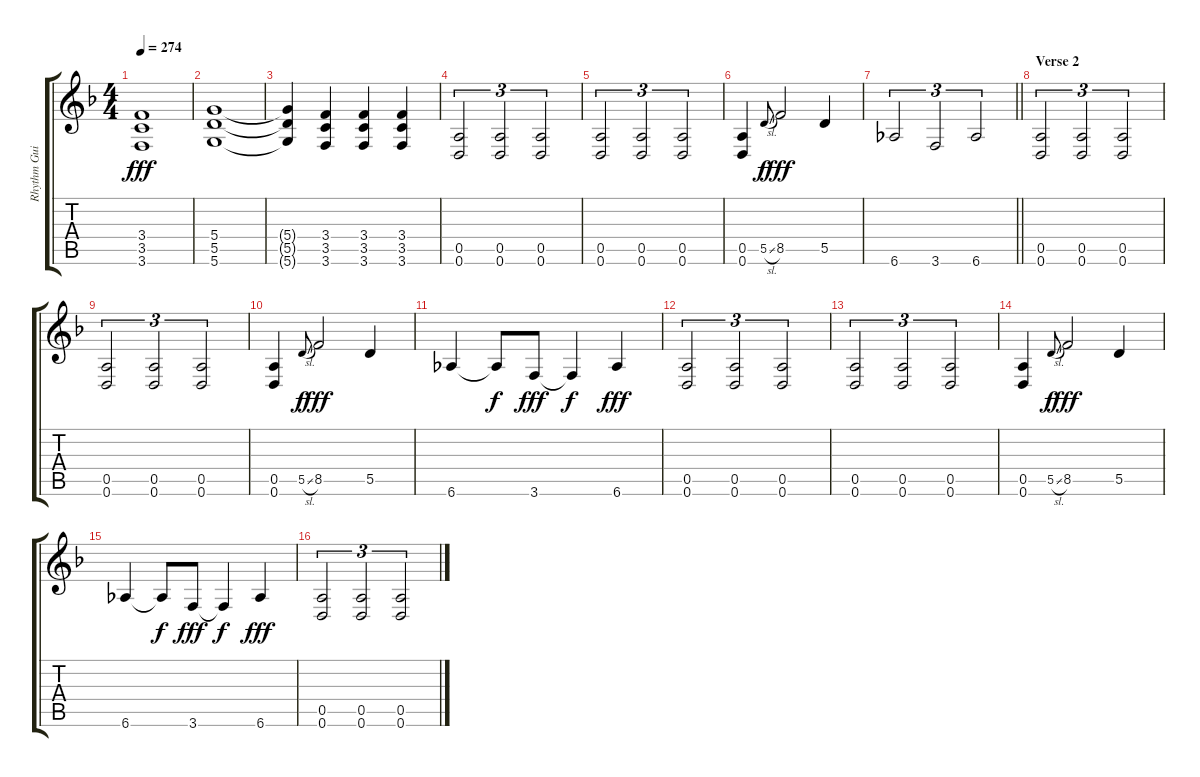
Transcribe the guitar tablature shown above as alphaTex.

\track ("Rhythm Guitar - right" "Rhythm Gui") {instrument distortionguitar}
\staff {score tabs}
\tuning (E4 B3 G3 D3 A2 D2) {hide}
\ts (4 4)
\tempo 274
\clef g2
\ks dminor
(3.4{t} 3.5{t} 3.6{t}).1{dy fff} |
(5.4 5.5 5.6).1 |
(5.4{t} 5.5{t} 5.6{t}).4 (3.4 3.5 3.6).4 (3.4 3.5 3.6).4 (3.4 3.5 3.6).4 |
(0.5 0.6).2{tu (3 2)} (0.5 0.6).2{tu (3 2)} (0.5 0.6).2{tu (3 2)} |
(0.5 0.6).2{tu (3 2)} (0.5 0.6).2{tu (3 2)} (0.5 0.6).2{tu (3 2)} |
(0.5 0.6).4 5.5{sl}.8{gr onbeat dy f} 8.5.2{dy fff} 5.5.4 |
\barLineRight lightlight
6.6.2{tu (3 2)} 3.6.2{tu (3 2)} 6.6.2{tu (3 2)} |
\section ("" "Verse 2")
(0.5 0.6).2{tu (3 2)} (0.5 0.6).2{tu (3 2)} (0.5 0.6).2{tu (3 2)} |
(0.5 0.6).2{tu (3 2)} (0.5 0.6).2{tu (3 2)} (0.5 0.6).2{tu (3 2)} |
(0.5 0.6).4 5.5{sl}.8{gr onbeat dy f} 8.5.2{dy fff} 5.5.4 |
6.6.4 6.6{t}.8{dy f} 3.6.8{dy fff} 3.6{t}.4{dy f} 6.6.4{dy fff} |
(0.5 0.6).2{tu (3 2)} (0.5 0.6).2{tu (3 2)} (0.5 0.6).2{tu (3 2)} |
(0.5 0.6).2{tu (3 2)} (0.5 0.6).2{tu (3 2)} (0.5 0.6).2{tu (3 2)} |
(0.5 0.6).4 5.5{sl}.8{gr onbeat dy f} 8.5.2{dy fff} 5.5.4 |
6.6.4 6.6{t}.8{dy f} 3.6.8{dy fff} 3.6{t}.4{dy f} 6.6.4{dy fff} |
(0.5 0.6).2{tu (3 2)} (0.5 0.6).2{tu (3 2)} (0.5 0.6).2{tu (3 2)}
